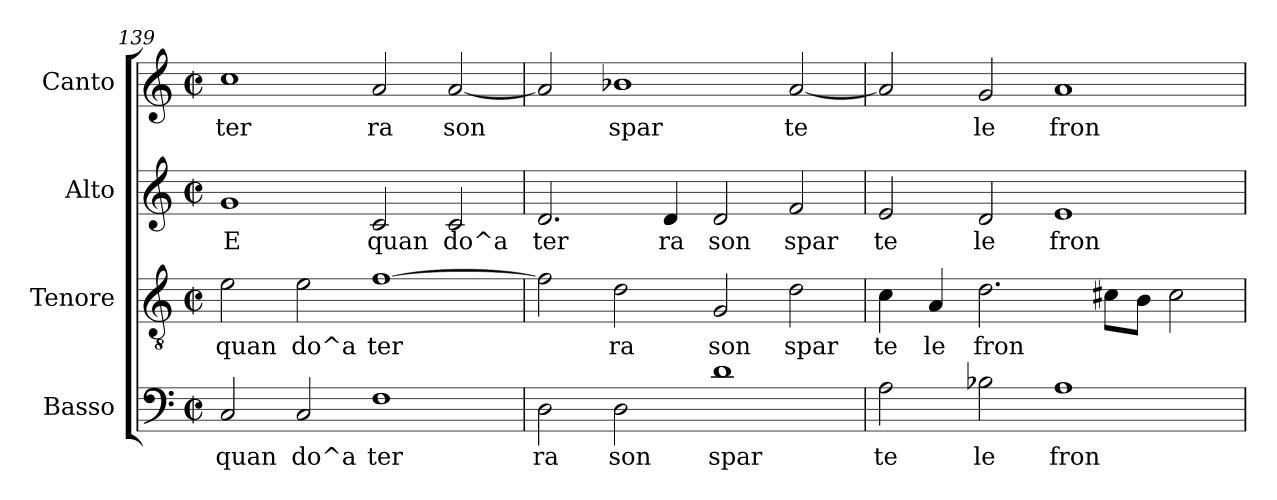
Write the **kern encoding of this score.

**kern	**text	**kern	**text	**kern	**text	**kern	**text
*part4	*part4	*part3	*part3	*part2	*part2	*part1	*part1
*staff4	*staff4	*staff3	*staff3	*staff2	*staff2	*staff1	*staff1
*I"Basso	*	*I"Tenore	*	*I"Alto	*	*I"Canto	*
*I'Basso	*	*I'Tenore	*	*I'Alto	*	*I'Canto	*
*clefF4	*	*clefGv2	*	*clefG2	*	*clefG2	*
*k[]	*	*k[]	*	*k[]	*	*k[]	*
*C:	*	*C:	*	*C:	*	*C:	*
*M2/2	*	*M2/2	*	*M2/2	*	*M2/2	*
*met(c|)	*	*met(c|)	*	*met(c|)	*	*met(c|)	*
=139	=139	=139	=139	=139	=139	=139	=139
!	!LO:LY:b:cj	!	!LO:LY:b:cj	!	!LO:LY:b:cj	!	!LO:LY:b:cj
2C/	quan	2e\	quan	1g	E	1cc	ter
!	!LO:LY:b:cj	!	!LO:LY:b:cj	!	!	!	!
2C/	do^a	2e\	do^a	.	.	.	.
!	!LO:LY:b:cj	!	!LO:LY:b:cj	!	!LO:LY:b:cj	!	!LO:LY:b:cj
1F	ter	[>1f	ter	2c/	quan	2a/	ra
!	!	!	!	!	!LO:LY:b:cj	!	!LO:LY:b:cj
.	.	.	.	2c/	do^a	[<2a/	son
=140	=140	=140	=140	=140	=140	=140	=140
!	!LO:LY:b:cj	!	!LO:LY:b:cj	!	!LO:LY:b:cj	!	!LO:LY:b:cj
2D\	ra	2f\]	.	2.d/	ter	2a/]	.
!	!LO:LY:b:cj	!	!LO:LY:b:cj	!	!	!	!LO:LY:b:cj
2D\	son	2d\	ra	.	.	1b-X	spar
!	!	!	!	!	!LO:LY:b:cj	!	!
.	.	.	.	4d/	ra	.	.
!	!LO:LY:b:cj	!	!LO:LY:b:cj	!	!LO:LY:b:cj	!	!
1d	spar	2G/	son	2d/	son	.	.
!	!	!	!LO:LY:b:cj	!	!LO:LY:b:cj	!	!LO:LY:b:cj
.	.	2d\	spar	2f/	spar	[<2a/	te
=141	=141	=141	=141	=141	=141	=141	=141
!	!LO:LY:b:cj	!	!LO:LY:b:cj	!	!LO:LY:b:cj	!	!LO:LY:b:cj
2A\	te	4c\	te	2e/	te	2a/]	.
!	!	!	!LO:LY:b:cj	!	!	!	!
.	.	4A/	le	.	.	.	.
!	!LO:LY:b:cj	!	!LO:LY:b:cj	!	!LO:LY:b:cj	!	!LO:LY:b:cj
2B-X\	le	2.d\	fron	2d/	le	2g/	le
!	!LO:LY:b:cj	!	!	!	!LO:LY:b:cj	!	!LO:LY:b:cj
1A	fron	.	.	1e	fron	1a	fron
!	!	!	!LO:LY:b:cj	!	!	!	!
.	.	8c#\L	.	.	.	.	.
!	!	!	!LO:LY:b:cj	!	!	!	!
.	.	8B\J	.	.	.	.	.
!	!	!	!LO:LY:b:cj	!	!	!	!
.	.	2c#\	.	.	.	.	.
=	=	=	=	=	=	=	=
*-	*-	*-	*-	*-	*-	*-	*-
